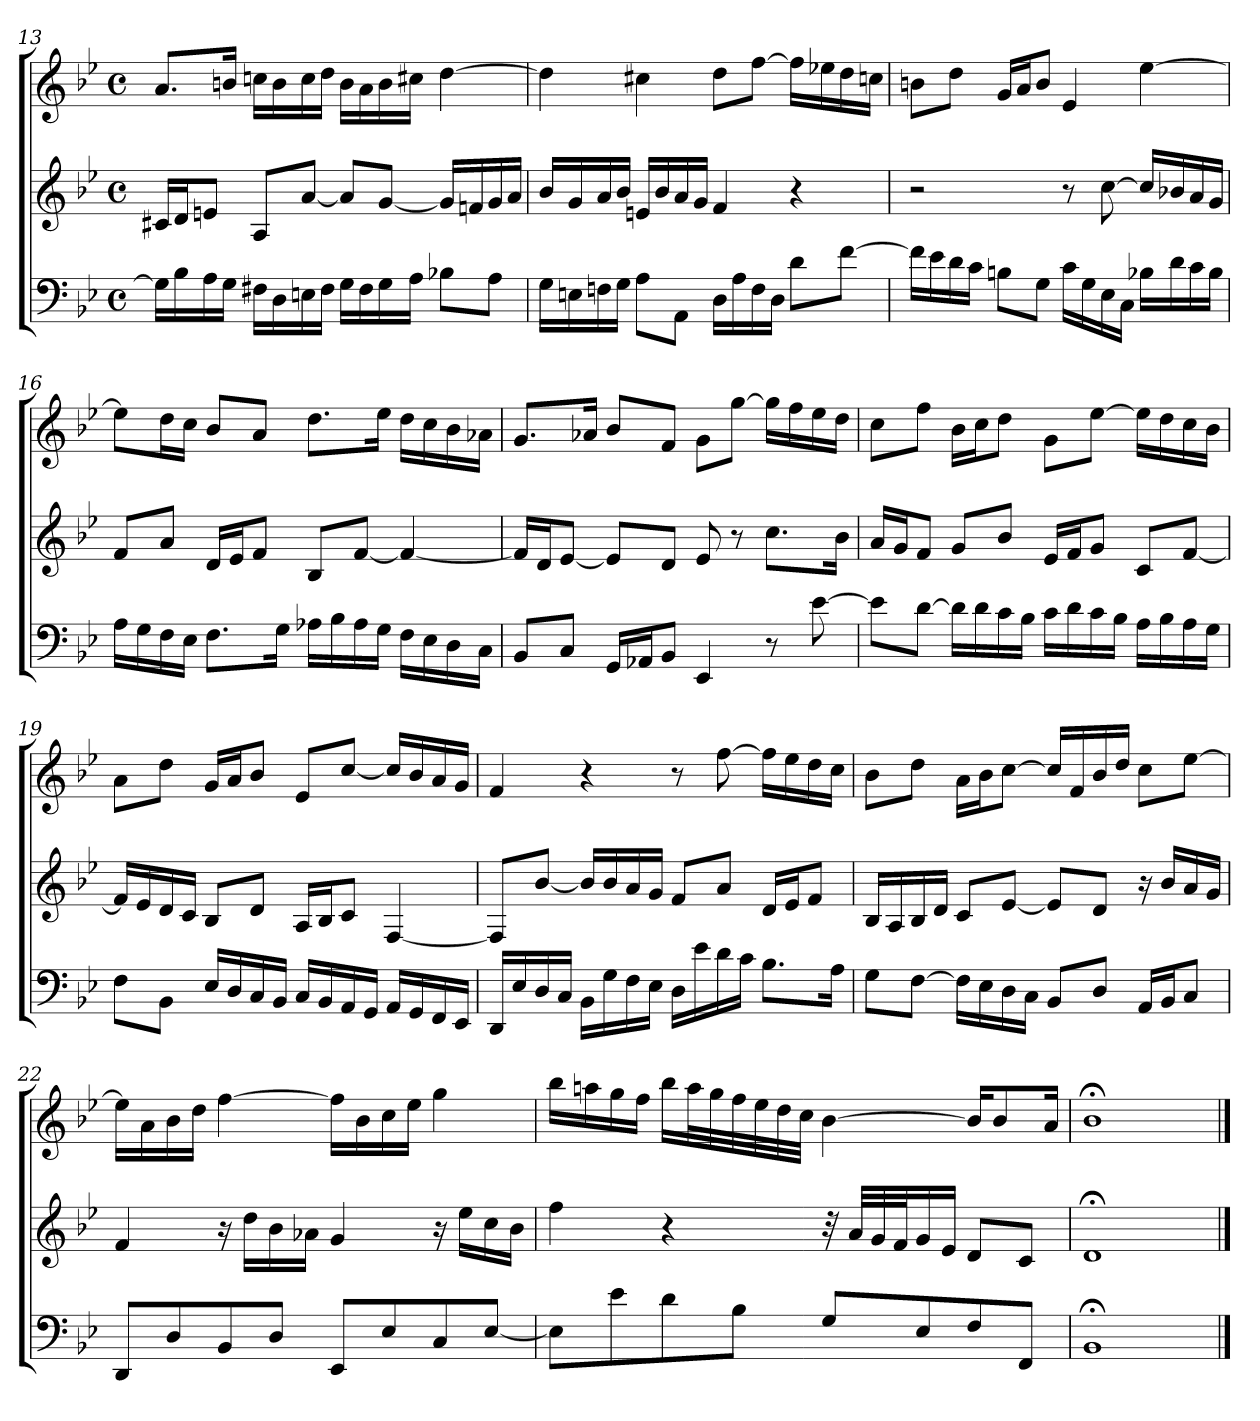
**kern	**kern	**kern
*part3	*part2	*part1
*staff3	*staff2	*staff1
*clefF4	*clefG2	*clefG2
*k[b-e-]	*k[b-e-]	*k[b-e-]
*M4/4	*M4/4	*M4/4
*met(c)	*met(c)	*met(c)
=13	=13	=13
16GLL]	16c#XLL	8.aL
16B-	16dJ	.
16A	8enJ	.
16GJJ	.	16bnJk
16F#XLL	8AL	16ccnLL
16D	.	16b
16En	[8aJ	16cc
16F#JJ	.	16ddJJ
16GLL	8aL]	16bLL
16F#	.	16a
16G	[8gJ	16b
16AJJ	.	16cc#XJJ
8B-XL	16gLL]	[4dd
.	16fn	.
8AJ	16g	.
.	16aJJ	.
=14	=14	=14
16GLL	16b-LL	4dd]
16En	16g	.
16Fn	16a	.
16GJJ	16b-JJ	.
8AL	16enLL	4cc#X
.	16b-	.
8AAJ	16a	.
.	16gJJ	.
16DLL	4f	8ddL
16A	.	.
16F	.	[8ffJ
16DJJ	.	.
8dL	4r	16ffLL]
.	.	16ee-X
[8fJ	.	16dd
.	.	16ccnJJ
=15	=15	=15
16fLL]	2r	8bnL
16e-	.	.
16d	.	8ddJ
16cJJ	.	.
8BnL	.	16gLL
.	.	16aJ
8GJ	.	8bJ
16cLL	8r	4e-
16G	.	.
16E-	[8cc	.
16CJJ	.	.
16B-XLL	16ccLL]	[4ee-
16d	16b-X	.
16c	16a	.
16B-JJ	16gJJ	.
=16	=16	=16
16ALL	8fL	8ee-L]
16G	.	.
16F	8aJ	16ddL
16E-JJ	.	16ccJJ
8.FL	16dLL	8b-L
.	16e-J	.
.	8fJ	8aJ
16GJk	.	.
16A-XLL	8B-L	8.ddL
16B-	.	.
16A-	[8fJ	.
16GJJ	.	16ee-Jk
16FLL	4f_	16ddLL
16E-	.	16cc
16D	.	16b-
16CJJ	.	16a-XJJ
=17	=17	=17
8BB-L	16fLL]	8.gL
.	16dJ	.
8CJ	[8e-J	.
.	.	16a-XJk
16GGLL	8e-L]	8b-L
16AA-XJ	.	.
8BB-J	8dJ	8fJ
4EE-	8e-	8gL
.	8r	[8ggJ
8r	8.ccL	16ggLL]
.	.	16ff
[8e-	.	16ee-
.	16b-Jk	16ddJJ
=18	=18	=18
8e-L]	16aLL	8ccL
.	16gJ	.
[8dJ	8fJ	8ffJ
16dLL]	8gL	16b-LL
16d	.	16ccJ
16c	8b-J	8ddJ
16B-JJ	.	.
16cLL	16e-LL	8gL
16d	16fJ	.
16c	8gJ	[8ee-J
16B-JJ	.	.
16ALL	8cL	16ee-LL]
16B-	.	16dd
16A	[8fJ	16cc
16GJJ	.	16b-JJ
=19	=19	=19
8FL	16fLL]	8aL
.	16e-	.
8BB-J	16d	8ddJ
.	16cJJ	.
16E-LL	8B-L	16gLL
16D	.	16aJ
16C	8dJ	8b-J
16BB-JJ	.	.
16CLL	16ALL	8e-L
16BB-	16B-J	.
16AA	8cJ	[8ccJ
16GGJJ	.	.
16AALL	[4F	16ccLL]
16GG	.	16b-
16FF	.	16a
16EE-JJ	.	16gJJ
=20	=20	=20
16DDLL	8FL]	4f
16E-	.	.
16D	[8b-J	.
16CJJ	.	.
16BB-LL	16b-LL]	4r
16G	16b-	.
16F	16a	.
16E-JJ	16gJJ	.
16DLL	8fL	8r
16e-	.	.
16d	8aJ	[8ff
16cJJ	.	.
8.B-L	16dLL	16ffLL]
.	16e-J	16ee-
.	8fJ	16dd
16AJk	.	16ccJJ
=21	=21	=21
8GL	16B-LL	8b-L
.	16A	.
[8FJ	16B-	8ddJ
.	16dJJ	.
16FLL]	8cL	16aLL
16E-	.	16b-J
16D	[8e-J	[8ccJ
16CJJ	.	.
8BB-L	8e-L]	16ccLL]
.	.	16f
8DJ	8dJ	16b-
.	.	16ddJJ
16AALL	16r	8ccL
16BB-J	16b-LL	.
8CJ	16a	[8ee-J
.	16gJJ	.
=22	=22	=22
8DDL	4f	16ee-LL]
.	.	16a
8D	.	16b-
.	.	16ddJJ
8BB-	16r	[4ff
.	16ddLL	.
8DJ	16b-	.
.	16a-XJJ	.
8EE-L	4g	16ffLL]
.	.	16b-
8E-	.	16cc
.	.	16ee-JJ
8C	16r	4gg
.	16ee-LL	.
[8E-J	16cc	.
.	16b-JJ	.
=23	=23	=23
8E-L]	4ff	16bb-LL
.	.	16aan
8e-	.	16gg
.	.	16ffJJ
8d	4r	16bb-LL
.	.	32aaL
.	.	32gg
8B-J	.	32ff
.	.	32ee-
.	.	32dd
.	.	32ccJJJ
8GL	32r	[4b-
.	32aLLL	.
.	32g	.
.	32fJ	.
8E-	16g	.
.	16e-JJ	.
8F	8dL	16b-KL]
.	.	8b-
8FFJ	8cJ	.
.	.	16aJk
=24	=24	=24
1BB-;<	1d;<	1b-;<
==	==	==
*-	*-	*-
